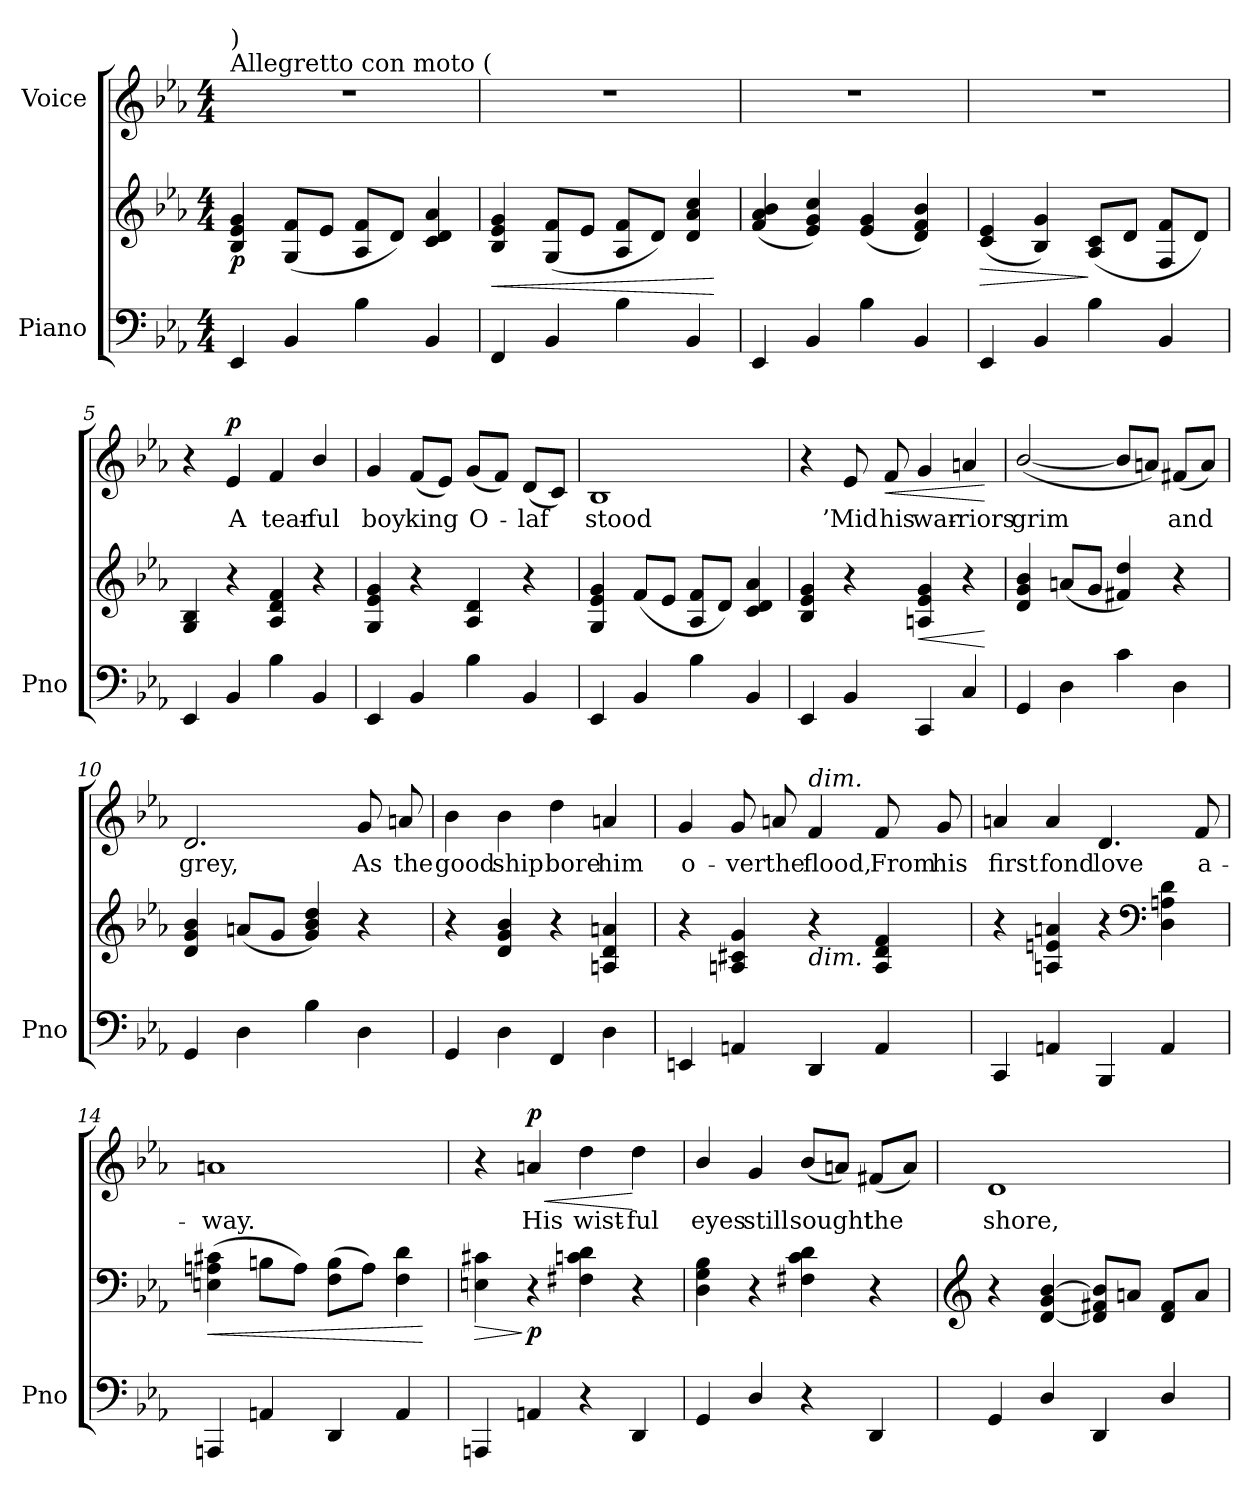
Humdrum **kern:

**kern	**kern	**dynam	**kern	**text	**dynam
*part2	*part2	*part2	*part1	*part1	*part1
*staff3	*staff2	*staff2/3	*staff1	*staff1	*staff1
*I"Piano	*	*	*I"Voice	*	*
*I'Pno	*	*	*	*	*
*clefF4	*clefG2	*	*clefG2	*	*
*k[b-e-a-]	*k[b-e-a-]	*	*k[b-e-a-]	*	*
*M4/4	*M4/4	*	*M4/4	*	*
*MM154	*MM154	*	*MM154	*	*
=1	=1	=1	=1	=1	=1
!	!	!	!LO:TX:a:t=Allegretto con moto  (	!	!
!	!	!	!LO:TX:a:t=)	!	!
!	!	!LO:DY:b	!	!	!
4EE-/	4B-/ 4e-/ 4g/	p	1r	.	.
4BB-/	(>8G/ 8f/L	.	.	.	.
.	8e-/J	.	.	.	.
4B-\	8A-/ 8f/L	.	.	.	.
.	8d/J)	.	.	.	.
4BB-/	4c/ 4d/ 4a-/	.	.	.	.
=2	=2	=2	=2	=2	=2
!	!	!LO:HP:b	!	!	!
4FF/	4B-/ 4e-/ 4g/	<	1r	.	.
4BB-/	(>8G/ 8f/L	.	.	.	.
.	8e-/J	.	.	.	.
4B-\	8A-/ 8f/L	.	.	.	.
.	8d/J)	.	.	.	.
4BB-/	4d/ 4a-/ 4cc/	.	.	.	.
.	.	[	.	.	.
!!LO:LB:g=z
=3	=3	=3	=3	=3	=3
4EE-/	(<4f/ 4a-/ 4b-/	.	1r	.	.
4BB-/	4e-/ 4g/ 4cc/)	.	.	.	.
4B-\	(<4e-/ 4g/	.	.	.	.
4BB-/	4d/ 4f/ 4b-/)	.	.	.	.
=4	=4	=4	=4	=4	=4
!	!	!LO:HP:b	!	!	!
4EE-/	(<4c/ 4e-/	>	1r	.	.
4BB-/	4B-/ 4g/)	.	.	.	.
4B-\	(>8A-/ 8c/L	]	.	.	.
.	8d/J	.	.	.	.
4BB-/	8F/ 8f/L	.	.	.	.
.	8d/J)	.	.	.	.
=5	=5	=5	=5	=5	=5
4EE-/	4G/ 4B-/	.	4r	.	.
!	!	!	!	!LO:LY:b	!LO:DY:a
4BB-/	4r	.	4e-/	A	p
!	!	!	!	!LO:LY:b	!
4B-\	4A-/ 4d/ 4f/	.	4f/	tear-	.
!	!	!	!	!LO:LY:b	!
4BB-/	4r	.	4b-/	-ful	.
!!LO:LB:g=z
=6	=6	=6	=6	=6	=6
!	!	!	!	!LO:LY:b	!
4EE-/	4G/ 4e-/ 4g/	.	4g/	boy	.
!	!	!	!	!LO:LY:b	!
4BB-/	4r	.	(<8f/L	king	.
.	.	.	8e-/J)	.	.
!	!	!	!	!LO:LY:b	!
4B-\	4A-/ 4d/	.	(<8g/L	O-	.
.	.	.	8f/J)	.	.
!	!	!	!	!LO:LY:b	!
4BB-/	4r	.	(<8d/L	-laf	.
.	.	.	8c/J)	.	.
=7	=7	=7	=7	=7	=7
!	!	!	!	!LO:LY:b	!
4EE-/	4G/ 4e-/ 4g/	.	1B-	stood	.
4BB-/	(>8f/L	.	.	.	.
.	8e-/J	.	.	.	.
4B-\	8A-/ 8f/L	.	.	.	.
.	8d/J)	.	.	.	.
4BB-/	4c/ 4d/ 4a-/	.	.	.	.
=8	=8	=8	=8	=8	=8
4EE-/	4B-/ 4e-/ 4g/	.	4r	.	.
!	!	!	!	!LO:LY:b	!
4BB-/	4r	.	8e-/	’Mid	.
!	!	!	!	!LO:LY:b	!LO:HP:b
.	.	.	8f/	his	<
!	!	!LO:HP:b	!	!LO:LY:b	!
4CC/	4An/ 4e-/ 4g/	<	4g/	war-	.
!	!	!	!	!LO:LY:b	!
4C/	4r	.	4an/	-riors	.
.	.	[	.	.	[
!!LO:PB:g=z
=9	=9	=9	=9	=9	=9
!	!	!	!	!LO:LY:b	!
4GG/	4d/ 4g/ 4b-/	.	(<[2b-/	grim	.
4D\	(<8an/L	.	.	.	.
.	8g/J	.	.	.	.
4c\	4f#X/ 4dd/)	.	8b-/L]	.	.
.	.	.	8an/J)	.	.
!	!	!	!	!LO:LY:b	!
4D\	4r	.	(<8f#X/L	and	.
.	.	.	8a/J)	.	.
=10	=10	=10	=10	=10	=10
!	!	!	!	!LO:LY:b	!
4GG/	4d/ 4g/ 4b-/	.	2.d/	grey,	.
4D\	(<8an/L	.	.	.	.
.	8g/J	.	.	.	.
4B-\	4g/ 4b-/ 4dd/)	.	.	.	.
!	!	!	!	!LO:LY:b	!
4D\	4r	.	8g/	As	.
!	!	!	!	!LO:LY:b	!
.	.	.	8an/	the	.
=11	=11	=11	=11	=11	=11
!	!	!	!	!LO:LY:b	!
4GG/	4r	.	4b-\	good	.
!	!	!	!	!LO:LY:b	!
4D\	4d/ 4g/ 4b-/	.	4b-\	ship	.
!	!	!	!	!LO:LY:b	!
4FF/	4r	.	4dd\	bore	.
!	!	!	!	!LO:LY:b	!
4D\	4An/ 4d/ 4an/	.	4an/	him	.
!!LO:LB:g=z
=12	=12	=12	=12	=12	=12
!	!	!	!	!LO:LY:b	!
4EEn/	4r	.	4g/	o-	.
!	!	!	!	!LO:LY:b	!
4AAn/	4An/ 4c#X/ 4g/	.	8g/	-ver	.
!	!	!	!	!LO:LY:b	!
.	.	.	8an/	the	.
!	!	!	!LO:TX:a:i:t=dim.	!	!
!	!LO:TX:b:i:t=dim.	!	!	!	!
!	!	!	!	!LO:LY:b	!
4DD/	4r	.	4f/	flood,	.
!	!	!	!	!LO:LY:b	!
4AA/	4A/ 4d/ 4f/	.	8f/	From	.
!	!	!	!	!LO:LY:b	!
.	.	.	8g/	his	.
=13	=13	=13	=13	=13	=13
!	!	!	!	!LO:LY:b	!
4CC/	4r	.	4an/	first	.
!	!	!	!	!LO:LY:b	!
4AAn/	4An/ 4en/ 4an/	.	4a/	fond	.
!	!	!	!	!LO:LY:b	!
4BBB-/	4r	.	4.d/	love	.
*	*clefF4	*	*	*	*
4AA/	4D\ 4An\ 4d\	.	.	.	.
!	!	!	!	!LO:LY:b	!
.	.	.	8f/	a-	.
!!LO:LB:g=z
=14	=14	=14	=14	=14	=14
!	!	!LO:HP:b	!	!LO:LY:b	!
4AAAn/	(>4En\ 4An\ 4c#X\	<	1an	-way.	.
4AAn/	8Bn\L	.	.	.	.
.	8A\J)	.	.	.	.
4DD/	(>8F\ 8B\L	.	.	.	.
.	8A\J)	.	.	.	.
4AA/	4F\ 4d\	.	.	.	.
.	.	[	.	.	.
=15	=15	=15	=15	=15	=15
!	!	!LO:HP:b	!	!	!
4AAAn/	4En\ 4c#X\	>	4r	.	.
!	!	!LO:DY:n=1:b	!	!LO:LY:b	!LO:HP:b
!	!	!	!	!	!LO:DY:n=1:a
4AAn/	4r	] p	4an/	His	< p
!	!	!	!	!LO:LY:b	!
4r	4F#X\ 4cn\ 4d\	.	4dd\	wist-	.
!	!	!	!	!LO:LY:b	!
4DD/	4r	.	4dd\	-ful	[
!!LO:LB:g=z
=16	=16	=16	=16	=16	=16
!	!	!	!	!LO:LY:b	!
4GG/	4D\ 4G\ 4B-\	.	4b-/	eyes	.
!	!	!	!	!LO:LY:b	!
4D/	4r	.	4g/	still	.
!	!	!	!	!LO:LY:b	!
4r	4F#X\ 4c\ 4d\	.	(<8b-/L	sought	.
.	.	.	8an/J)	.	.
!	!	!	!	!LO:LY:b	!
4DD/	4r	.	(<8f#X/L	the	.
.	.	.	8a/J)	.	.
=17	=17	=17	=17	=17	=17
*	*clefG2	*	*	*	*
!	!	!	!	!LO:LY:b	!
4GG/	4r	.	1d	shore,	.
4D/	[4d/ 4g/ [4b-/	.	.	.	.
4DD/	8d/] 8f#X/ 8b-/]L	.	.	.	.
.	8an/J	.	.	.	.
4D/	8d/ 8f#/L	.	.	.	.
.	8a/J	.	.	.	.
=	=	=	=	=	=
*-	*-	*-	*-	*-	*-
